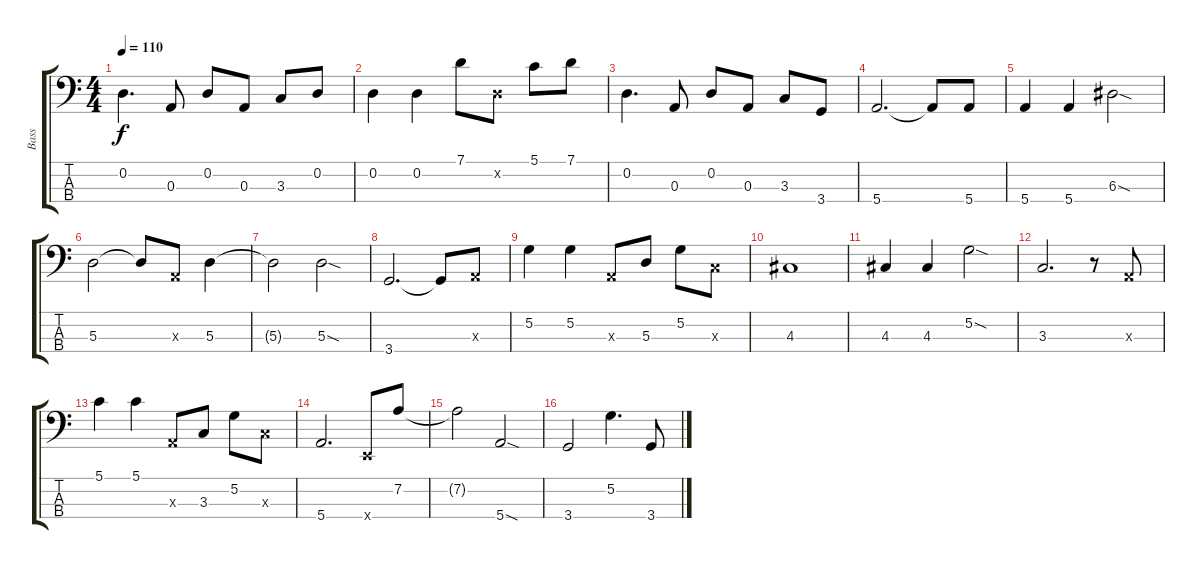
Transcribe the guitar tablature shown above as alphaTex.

\track ("Bass" "Bass") {instrument acousticbass}
\staff {score tabs}
\tuning (G2 D2 A1 E1) {hide}
\ts (4 4)
\tempo 110
\clef f4
\ks c
0.2.4{d dy f} 0.3.8 0.2.8 0.3.8 3.3.8 0.2.8 |
0.2.4 0.2.4 7.1.8 0.2{x}.8 5.1.8 7.1.8 |
0.2.4{d} 0.3.8 0.2.8 0.3.8 3.3.8 3.4.8 |
5.4.2{d} 5.4{t}.8 5.4.8 |
5.4.4 5.4.4 6.3{sod}.2 |
5.3.2 5.3{t}.8 0.3{x}.8 5.3.4 |
5.3{t}.2 5.3{sod}.2 |
3.4.2{d} 3.4{t}.8 0.3{x}.8 |
5.2.4 5.2.4 0.3{x}.8 5.3.8 5.2.8 3.3{x}.8 |
4.3.1 |
4.3.4 4.3.4 5.2{sod}.2 |
3.3.2{d} r.8 0.3{x}.8 |
5.1.4 5.1.4 0.3{x}.8 3.3.8 5.2.8 3.3{x}.8 |
5.4.2{d} 0.4{x}.8 7.2.8 |
7.2{t}.2 5.4{sod}.2 |
3.4.2 5.2.4{d} 3.4.8
